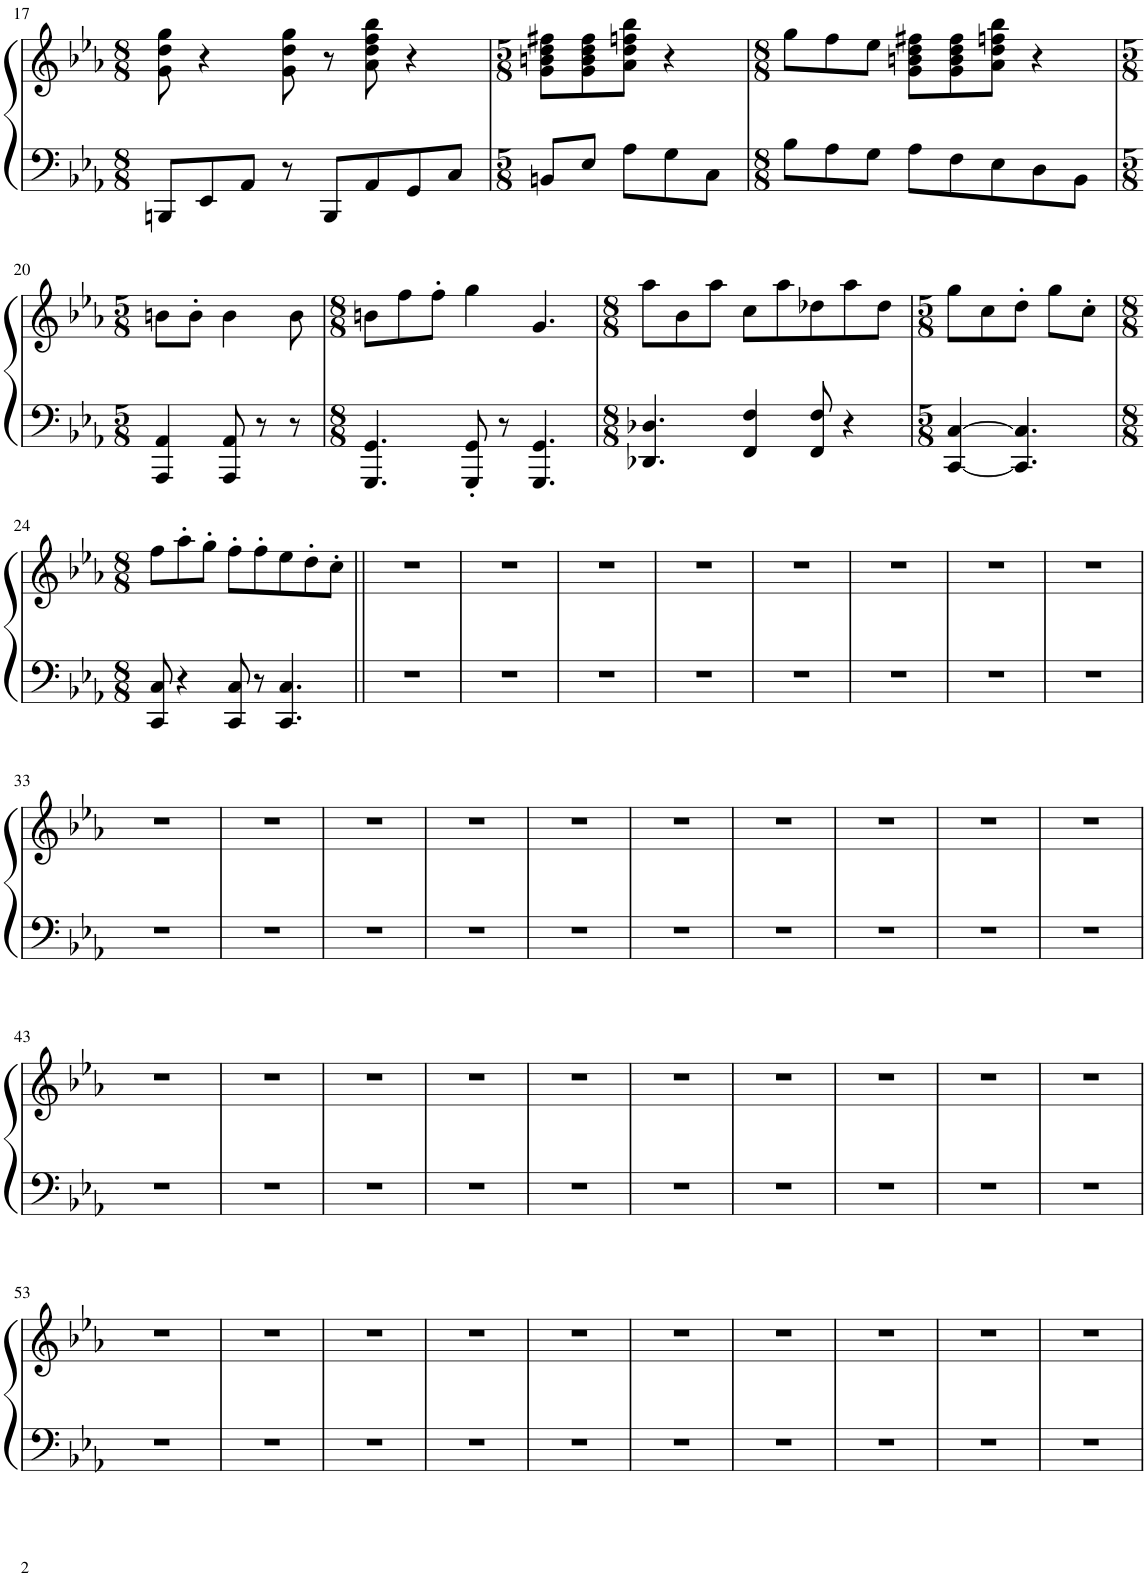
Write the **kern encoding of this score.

**kern	**kern
*part1	*part1
*staff2	*staff1
*I"Piano	*
*I'Pno.	*
!!LO:PB:g=z
*clefF4	*clefG2
*k[b-e-a-]	*k[b-e-a-]
*M8/8	*M8/8
=17	=17
8BBBn/L	8g\ 8dd\ 8gg\
8EE-/	4r
8AA-/J	.
8r	8g\ 8dd\ 8gg\
8BBB/L	8r
8AA-/	8a-\ 8dd\ 8ff\ 8bb-\
8GG/	4r
8C/J	.
=18	=18
*M5/8	*M5/8
8BBn/L	8g\ 8bn\ 8dd\ 8ff#X\L
8E-/J	8g\ 8b\ 8dd\ 8ff#\
8A-\L	8a-\ 8dd\ 8ffn\ 8bb-\J
8G\	4r
8C\J	.
=19	=19
*M8/8	*M8/8
8B-\L	8gg\L
8A-\	8ff\
8G\J	8ee-\J
8A-\L	8g\ 8bn\ 8dd\ 8ff#X\L
8F\	8g\ 8b\ 8dd\ 8ff#\
8E-\	8a-\ 8dd\ 8ffn\ 8bb-\J
8D\	4r
8BB-\J	.
!!LO:LB:g=z
=20	=20
*M5/8	*M5/8
4AAA-/ 4AA-/	8bn\L
.	8b'\J
8AAA-/ 8AA-/	4b\
8r	.
8r	8b\
=21	=21
*M8/8	*M8/8
4.GGG/ 4.GG/	8bn\L
.	8ff\
.	8ff'\J
8GGG/' 8GG/'	4gg\
8r	.
4.GGG/ 4.GG/	4.g/
=22	=22
*M8/8	*M8/8
4.DD-X/ 4.D-X/	8aa-\L
.	8b-\
.	8aa-\J
4FF/ 4F/	8cc\L
.	8aa-\
8FF/ 8F/	8dd-X\
4r	8aa-\
.	8dd-\J
=23	=23
*M5/8	*M5/8
[4CC/ [4C/	8gg\L
.	8cc\
4.CC/] 4.C/]	8dd'\J
.	8gg\L
.	8cc'\J
!!LO:LB:g=z
=24	=24
*M8/8	*M8/8
8CC/ 8C/	8ff\L
4r	8aa-'\
.	8gg'\J
8CC/ 8C/	8ff'\L
8r	8ff'\
4.CC/ 4.C/	8ee-\
.	8dd'\
.	8cc'\J
=25||	=25||
1r	1r
=26	=26
1r	1r
=27	=27
1r	1r
=28	=28
1r	1r
=29	=29
1r	1r
=30	=30
1r	1r
=31	=31
1r	1r
=32	=32
1r	1r
!!LO:LB:g=z
=33	=33
1r	1r
=34	=34
1r	1r
=35	=35
1r	1r
=36	=36
1r	1r
=37	=37
1r	1r
=38	=38
1r	1r
=39	=39
1r	1r
=40	=40
1r	1r
=41	=41
1r	1r
=42	=42
1r	1r
!!LO:LB:g=z
=43	=43
1r	1r
=44	=44
1r	1r
=45	=45
1r	1r
=46	=46
1r	1r
=47	=47
1r	1r
=48	=48
1r	1r
=49	=49
1r	1r
=50	=50
1r	1r
=51	=51
1r	1r
=52	=52
1r	1r
!!LO:LB:g=z
=53	=53
1r	1r
=54	=54
1r	1r
=55	=55
1r	1r
=56	=56
1r	1r
=57	=57
1r	1r
=58	=58
1r	1r
=59	=59
1r	1r
=60	=60
1r	1r
=61	=61
1r	1r
=62	=62
1r	1r
=	=
*-	*-
